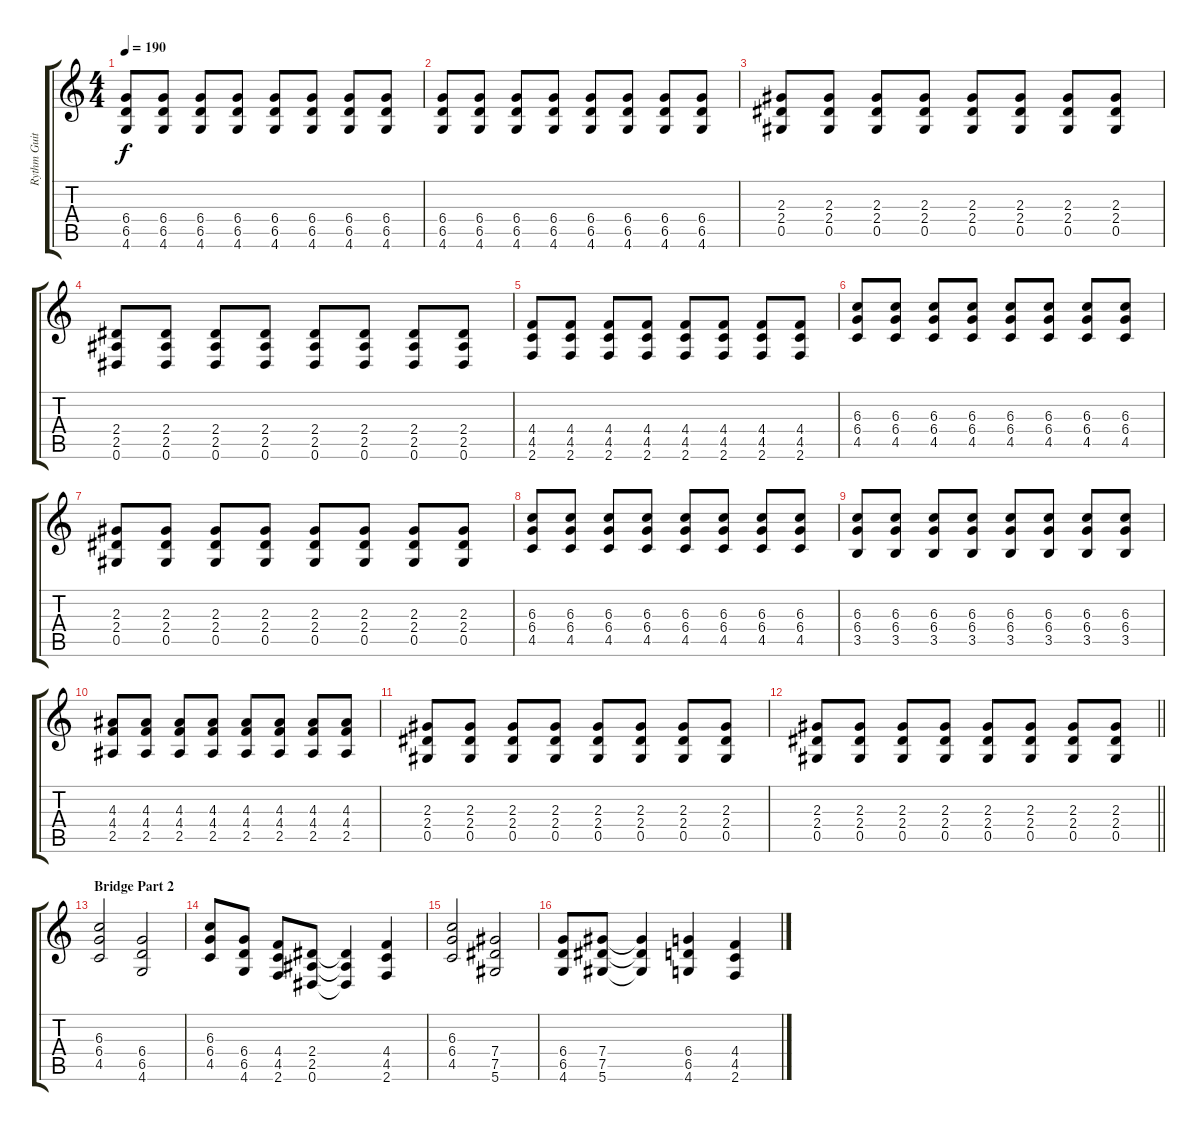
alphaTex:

\track ("Rythm Guitar B" "Rythm Guit") {instrument overdrivenguitar}
\staff {score tabs}
\tuning (Eb4 Bb3 Gb3 Db3 Ab2 Eb2) {hide}
\ts (4 4)
\tempo 190
\clef g2
\ks c
(6.4 6.5 4.6).8{dy f} (6.4 6.5 4.6).8 (6.4 6.5 4.6).8 (6.4 6.5 4.6).8 (6.4 6.5 4.6).8 (6.4 6.5 4.6).8 (6.4 6.5 4.6).8 (6.4 6.5 4.6).8 |
(6.4 6.5 4.6).8 (6.4 6.5 4.6).8 (6.4 6.5 4.6).8 (6.4 6.5 4.6).8 (6.4 6.5 4.6).8 (6.4 6.5 4.6).8 (6.4 6.5 4.6).8 (6.4 6.5 4.6).8 |
(2.3 2.4 0.5).8 (2.3 2.4 0.5).8 (2.3 2.4 0.5).8 (2.3 2.4 0.5).8 (2.3 2.4 0.5).8 (2.3 2.4 0.5).8 (2.3 2.4 0.5).8 (2.3 2.4 0.5).8 |
(2.4 2.5 0.6).8 (2.4 2.5 0.6).8 (2.4 2.5 0.6).8 (2.4 2.5 0.6).8 (2.4 2.5 0.6).8 (2.4 2.5 0.6).8 (2.4 2.5 0.6).8 (2.4 2.5 0.6).8 |
(4.4 4.5 2.6).8 (4.4 4.5 2.6).8 (4.4 4.5 2.6).8 (4.4 4.5 2.6).8 (4.4 4.5 2.6).8 (4.4 4.5 2.6).8 (4.4 4.5 2.6).8 (4.4 4.5 2.6).8 |
(6.3 6.4 4.5).8 (6.3 6.4 4.5).8 (6.3 6.4 4.5).8 (6.3 6.4 4.5).8 (6.3 6.4 4.5).8 (6.3 6.4 4.5).8 (6.3 6.4 4.5).8 (6.3 6.4 4.5).8 |
(2.3 2.4 0.5).8 (2.3 2.4 0.5).8 (2.3 2.4 0.5).8 (2.3 2.4 0.5).8 (2.3 2.4 0.5).8 (2.3 2.4 0.5).8 (2.3 2.4 0.5).8 (2.3 2.4 0.5).8 |
(6.3 6.4 4.5).8 (6.3 6.4 4.5).8 (6.3 6.4 4.5).8 (6.3 6.4 4.5).8 (6.3 6.4 4.5).8 (6.3 6.4 4.5).8 (6.3 6.4 4.5).8 (6.3 6.4 4.5).8 |
(6.3 6.4 3.5).8 (6.3 6.4 3.5).8 (6.3 6.4 3.5).8 (6.3 6.4 3.5).8 (6.3 6.4 3.5).8 (6.3 6.4 3.5).8 (6.3 6.4 3.5).8 (6.3 6.4 3.5).8 |
(4.3 4.4 2.5).8 (4.3 4.4 2.5).8 (4.3 4.4 2.5).8 (4.3 4.4 2.5).8 (4.3 4.4 2.5).8 (4.3 4.4 2.5).8 (4.3 4.4 2.5).8 (4.3 4.4 2.5).8 |
(2.3 2.4 0.5).8 (2.3 2.4 0.5).8 (2.3 2.4 0.5).8 (2.3 2.4 0.5).8 (2.3 2.4 0.5).8 (2.3 2.4 0.5).8 (2.3 2.4 0.5).8 (2.3 2.4 0.5).8 |
\barLineRight lightlight
(2.3 2.4 0.5).8 (2.3 2.4 0.5).8 (2.3 2.4 0.5).8 (2.3 2.4 0.5).8 (2.3 2.4 0.5).8 (2.3 2.4 0.5).8 (2.3 2.4 0.5).8 (2.3 2.4 0.5).8 |
\section ("" "Bridge Part 2")
(6.3 6.4 4.5).2 (6.4 6.5 4.6).2 |
(6.3 6.4 4.5).8 (6.4 6.5 4.6).8 (4.4 4.5 2.6).8 (2.4 2.5 0.6).8 (2.4{t} 2.5{t} 0.6{t}).4 (4.4 4.5 2.6).4 |
(6.3 6.4 4.5).2 (7.4 7.5 5.6).2 |
(6.4 6.5 4.6).8 (7.4 7.5 5.6).8 (7.4{t} 7.5{t} 5.6{t}).4 (6.4 6.5 4.6).4 (4.4 4.5 2.6).4
